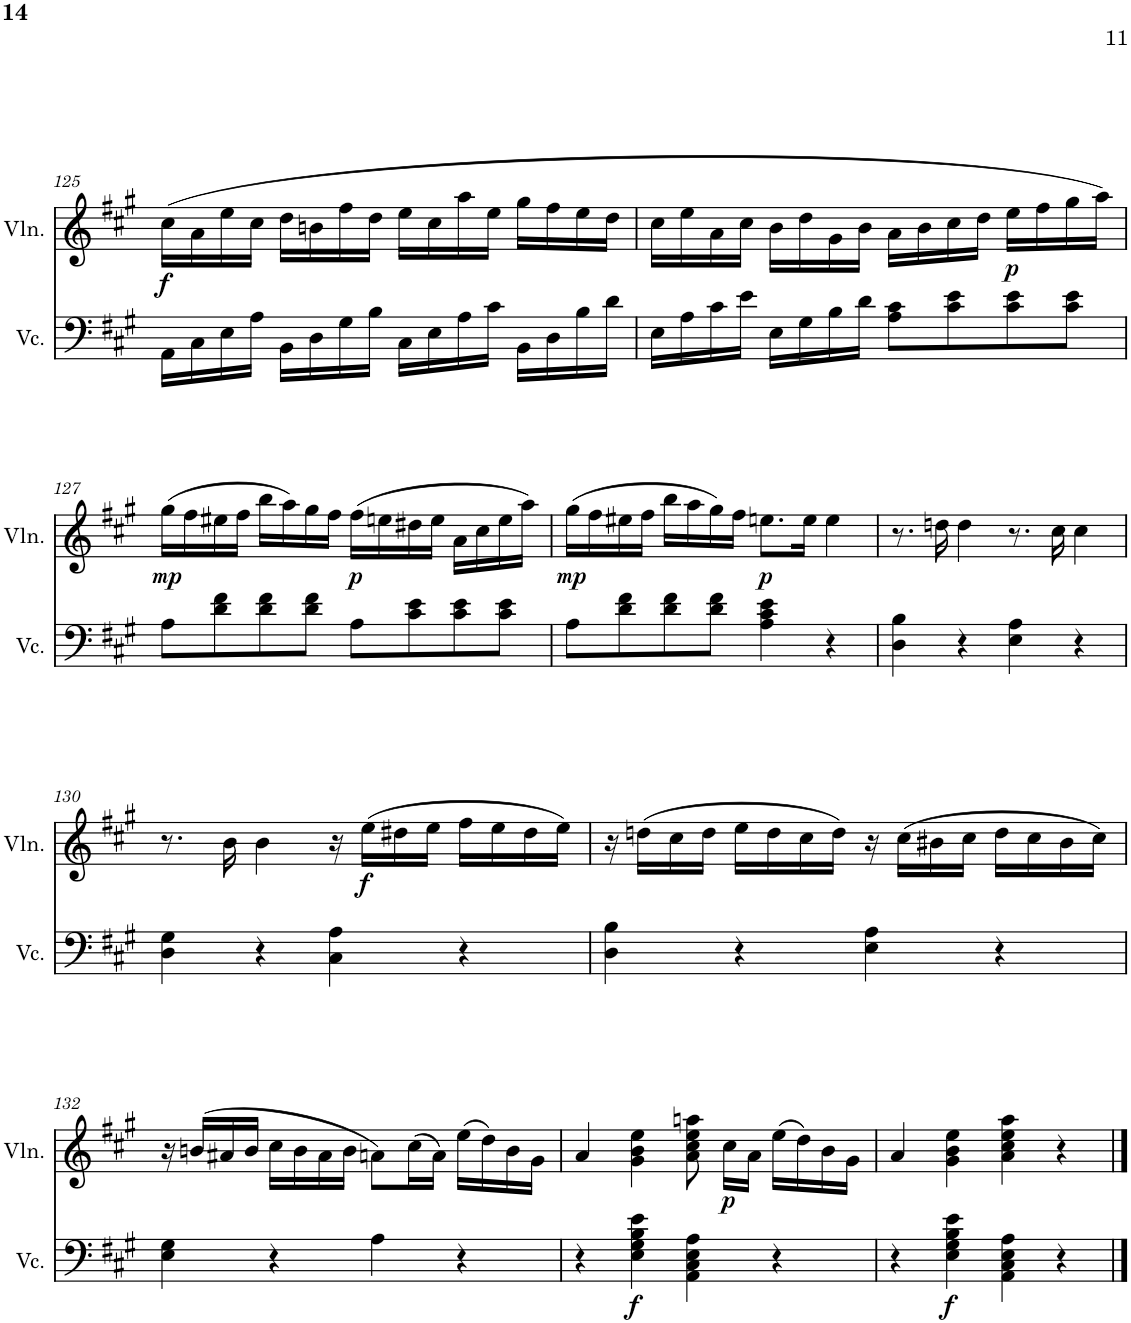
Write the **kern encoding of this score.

**kern	**dynam	**kern	**dynam
*part2	*part2	*part1	*part1
*staff2	*staff2	*staff1	*staff1
*I"大提琴	*	*I"小提琴	*
!!LO:PB:g=z
*clefF4	*	*clefG2	*
*k[f#c#g#]	*	*k[f#c#g#]	*
*A:	*	*A:	*
*M4/4	*	*M4/4	*
*met(c)	*	*met(c)	*
=125	=125	=125	=125
!	!	!	!LO:DY:b
16AA\LL	.	(16cc#\LL	f
16C#\	.	16a\	.
16E\	.	16ee\	.
16A\JJ	.	16cc#\JJ	.
16BB\LL	.	16dd\LL	.
16D\	.	16bn\	.
16G#\	.	16ff#\	.
16B\JJ	.	16dd\JJ	.
16C#\LL	.	16ee\LL	.
16E\	.	16cc#\	.
16A\	.	16aa\	.
16c#\JJ	.	16ee\JJ	.
16BB\LL	.	16gg#\LL	.
16D\	.	16ff#\	.
16B\	.	16ee\	.
16d\JJ	.	16dd\JJ	.
=126	=126	=126	=126
16E\LL	.	16cc#\LL	.
16A\	.	16ee\	.
16c#\	.	16a\	.
16e\JJ	.	16cc#\JJ	.
16E\LL	.	16b\LL	.
16G#\	.	16dd\	.
16B\	.	16g#\	.
16d\JJ	.	16b\JJ	.
8A\ 8c#\L	.	16a\LL	.
.	.	16b\	.
8c#\ 8e\	.	16cc#\	.
.	.	16dd\JJ	.
!	!	!	!LO:DY:b
8c#\ 8e\	.	16ee\LL	p
.	.	16ff#\	.
8c#\ 8e\J	.	16gg#\	.
.	.	16aa\JJ)	.
!!LO:LB:g=z
=127	=127	=127	=127
!	!	!	!LO:DY:b
8A\L	.	(16gg#\LL	mp
.	.	16ff#\	.
8d\ 8f#\	.	16ee#X\	.
.	.	16ff#\JJ	.
8d\ 8f#\	.	16bb\LL	.
.	.	16aa\)	.
8d\ 8f#\J	.	16gg#\	.
.	.	16ff#\JJ	.
!	!	!	!LO:DY:b
8A\L	.	(16ff#\LL	p
.	.	16een\	.
8c#\ 8e\	.	16dd#X\	.
.	.	16ee\JJ	.
8c#\ 8e\	.	16a\LL	.
.	.	16cc#\	.
8c#\ 8e\J	.	16ee\	.
.	.	16aa\JJ)	.
=128	=128	=128	=128
!	!	!	!LO:DY:b
8A\L	.	(16gg#\LL	mp
.	.	16ff#\	.
8d\ 8f#\	.	16ee#X\	.
.	.	16ff#\JJ	.
8d\ 8f#\	.	16bb\LL	.
.	.	16aa\	.
8d\ 8f#\J	.	16gg#\)	.
.	.	16ff#\JJ	.
!	!	!	!LO:DY:b
4A\ 4c#\ 4e\	.	8.een\L	p
.	.	16ee\Jk	.
4r	.	4ee\	.
=129	=129	=129	=129
4D\ 4B\	.	8.r	.
.	.	16ddn\	.
4r	.	4dd\	.
4E\ 4A\	.	8.r	.
.	.	16cc#\	.
4r	.	4cc#\	.
!!LO:LB:g=z
=130	=130	=130	=130
4D\ 4G#\	.	8.r	.
.	.	16b\	.
4r	.	4b\	.
4C#\ 4A\	.	16r	.
!	!	!	!LO:DY:b
.	.	(16ee\LL	f
.	.	16dd#X\	.
.	.	16ee\JJ	.
4r	.	16ff#\LL	.
.	.	16ee\	.
.	.	16dd#\	.
.	.	16ee\JJ)	.
=131	=131	=131	=131
4D\ 4B\	.	16r	.
.	.	(16ddn\LL	.
.	.	16cc#\	.
.	.	16dd\JJ	.
4r	.	16ee\LL	.
.	.	16dd\	.
.	.	16cc#\	.
.	.	16dd\JJ)	.
4E\ 4A\	.	16r	.
.	.	(16cc#\LL	.
.	.	16b#X\	.
.	.	16cc#\JJ	.
4r	.	16dd\LL	.
.	.	16cc#\	.
.	.	16b#\	.
.	.	16cc#\JJ)	.
!!LO:LB:g=z
=132	=132	=132	=132
4E\ 4G#\	.	16r	.
.	.	(16bn/LL	.
.	.	16a#X/	.
.	.	16b/JJ	.
4r	.	16cc#\LL	.
.	.	16b\	.
.	.	16a#\	.
.	.	16b\JJ	.
4A\	.	8an\L)	.
.	.	(16cc#\L	.
.	.	16a\JJ)	.
4r	.	(16ee\LL	.
.	.	16dd\)	.
.	.	16b\	.
.	.	16g#\JJ	.
=133	=133	=133	=133
4r	.	4a/	.
!	!LO:DY:b	!	!
4E\ 4G#\ 4B\ 4e\	f	4g#\ 4b\ 4ee\	.
4AA\ 4C#\ 4E\ 4A\	.	8a\ 8cc#\ 8ee\ 8aan\	.
!	!	!	!LO:DY:b
.	.	16cc#\LL	p
.	.	16a\JJ	.
4r	.	(16ee\LL	.
.	.	16dd\)	.
.	.	16b\	.
.	.	16g#\JJ	.
=134	=134	=134	=134
4r	.	4a/	.
!	!LO:DY:b	!	!
4E\ 4G#\ 4B\ 4e\	f	4g#\ 4b\ 4ee\	.
4AA\ 4C#\ 4E\ 4A\	.	4a\ 4cc#\ 4ee\ 4aa\	.
4r	.	4r	.
==	==	==	==
*-	*-	*-	*-
